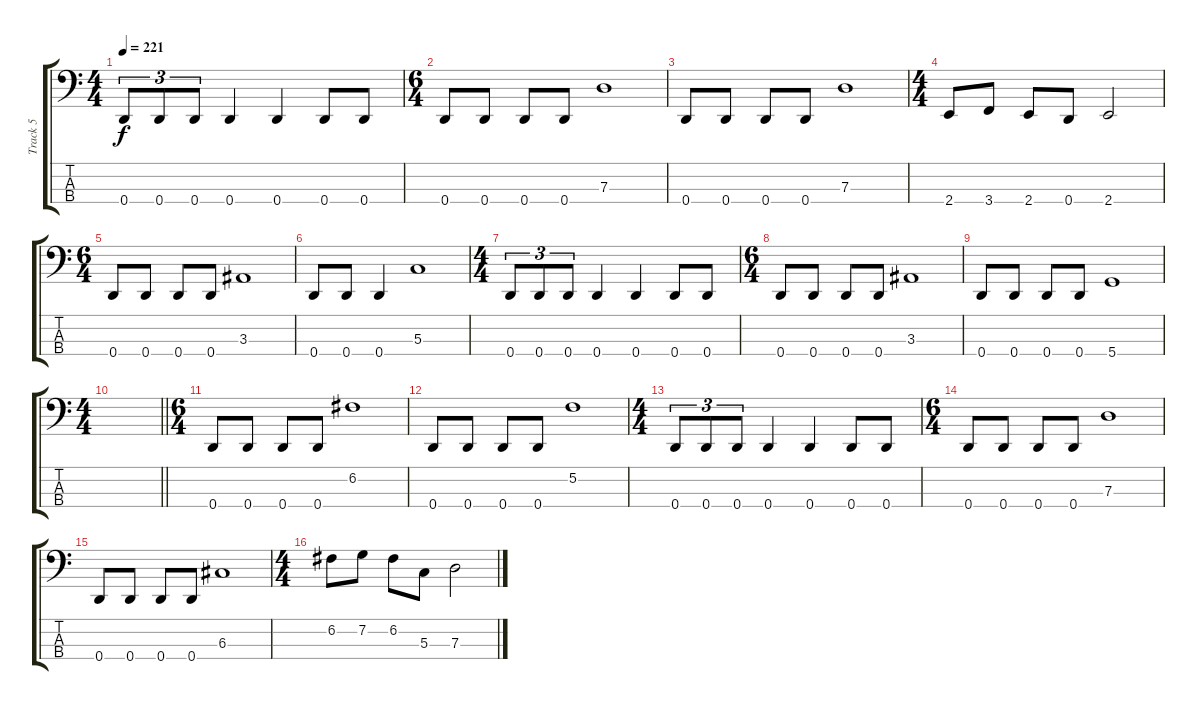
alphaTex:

\track ("Track 5" "Track 5") {instrument electricbassfinger}
\staff {score tabs}
\tuning (F2 C2 G1 D1) {hide}
\ts (4 4)
\tempo 221
\clef f4
\ks c
0.4.8{tu (3 2) dy f} 0.4.8{tu (3 2)} 0.4.8{tu (3 2)} 0.4.4 0.4.4 0.4.8 0.4.8 |
\ts (6 4)
0.4.8 0.4.8 0.4.8 0.4.8 7.3.1 |
0.4.8 0.4.8 0.4.8 0.4.8 7.3.1 |
\ts (4 4)
2.4.8 3.4.8 2.4.8 0.4.8 2.4.2 |
\ts (6 4)
0.4.8 0.4.8 0.4.8 0.4.8 3.3.1 |
0.4.8 0.4.8 0.4.4 5.3.1 |
\ts (4 4)
0.4.8{tu (3 2)} 0.4.8{tu (3 2)} 0.4.8{tu (3 2)} 0.4.4 0.4.4 0.4.8 0.4.8 |
\ts (6 4)
0.4.8 0.4.8 0.4.8 0.4.8 3.3.1 |
0.4.8 0.4.8 0.4.8 0.4.8 5.4.1 |
\ts (4 4)
\barLineRight lightlight
|
\ts (6 4)
0.4.8 0.4.8 0.4.8 0.4.8 6.2.1 |
0.4.8 0.4.8 0.4.8 0.4.8 5.2.1 |
\ts (4 4)
0.4.8{tu (3 2)} 0.4.8{tu (3 2)} 0.4.8{tu (3 2)} 0.4.4 0.4.4 0.4.8 0.4.8 |
\ts (6 4)
0.4.8 0.4.8 0.4.8 0.4.8 7.3.1 |
0.4.8 0.4.8 0.4.8 0.4.8 6.3.1 |
\ts (4 4)
6.2.8 7.2.8 6.2.8 5.3.8 7.3.2
